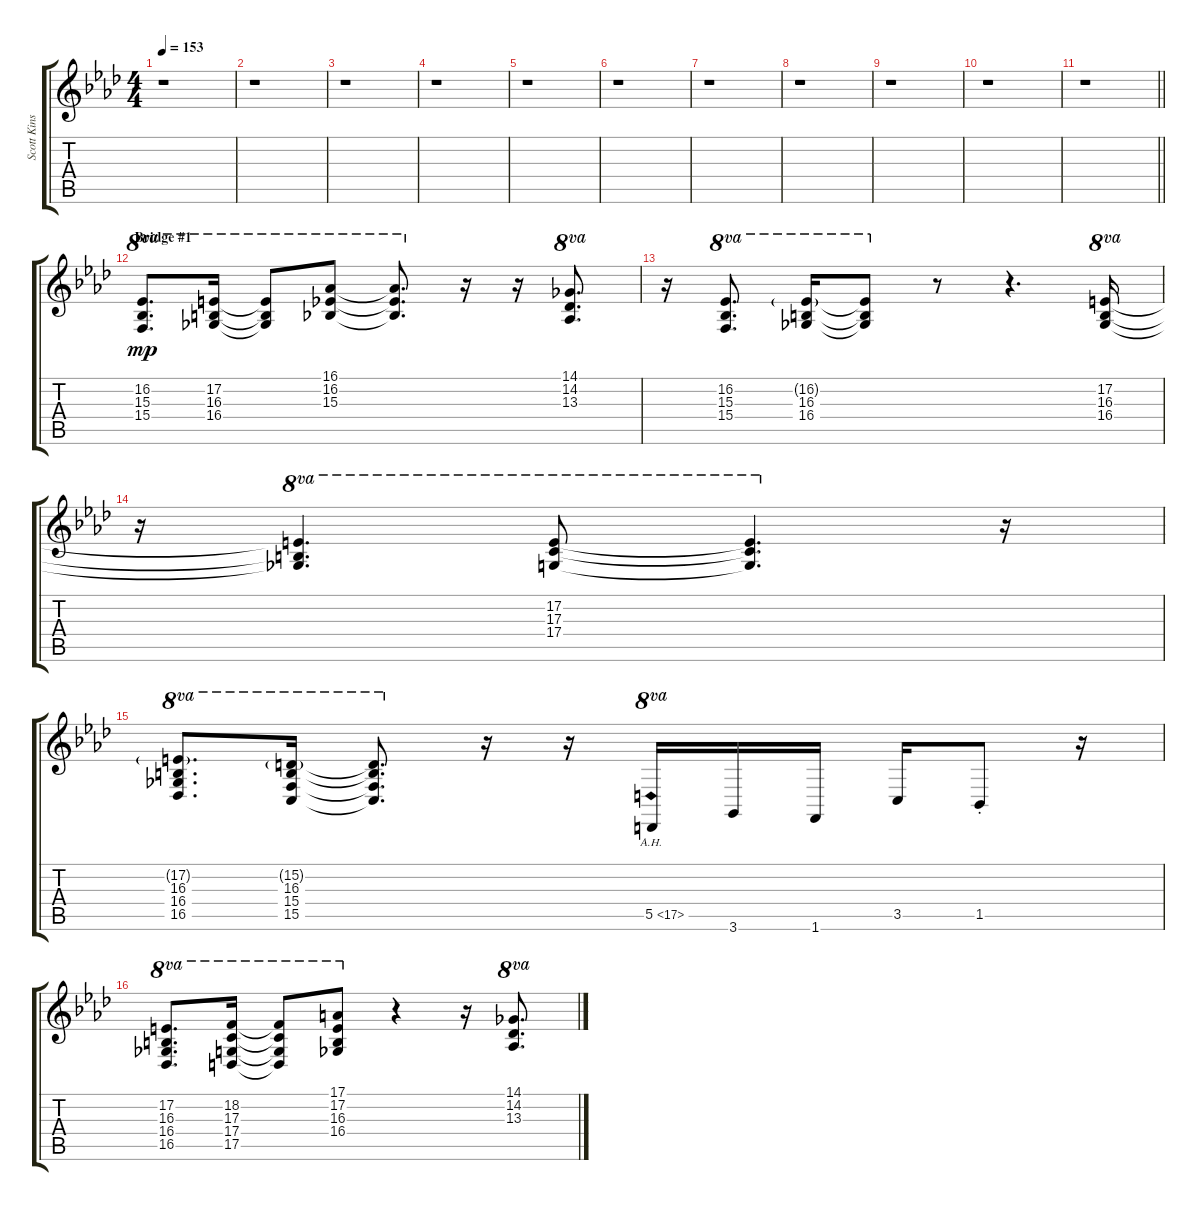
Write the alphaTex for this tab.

\track ("Scott Kinsey - Lead Synth" "Scott Kins") {instrument flute}
\staff {score tabs}
\tuning (E4 B3 G3 D3 A2 E2) {hide}
\ts (4 4)
\tempo 153
\clef g2
\ks ab
r.1{dy ff} |
r.1 |
r.1 |
r.1 |
r.1 |
r.1 |
r.1 |
r.1 |
r.1 |
r.1 |
\barLineRight lightlight
r.1 |
\section ("" "Bridge #1")
(16.2 15.3 15.4).8{d ot 8va dy mp} (17.2 16.3 16.4).16{ot 8va} (17.2{t} 16.3{t} 16.4{t}).8{ot 8va} (16.1 16.2 15.3).8{ot 8va} (16.1{t} 16.2{t} 15.3{t}).8{d ot 8va} r.16 r.16 (14.1 14.2 13.3).8{d ot 8va} |
r.16 (16.2 15.3 15.4).8{d ot 8va} (16.2{g} 16.3 16.4).16{ot 8va} (16.2{t} 16.3{t} 16.4{t}).8{ot 8va} r.8 r.4{d} (17.2 16.3 16.4).16{ot 8va} |
r.16 (17.2{t} 16.3{t} 16.4{t}).4{d ot 8va} (17.2 17.3 17.4).8{ot 8va} (17.2{t} 17.3{t} 17.4{t}).4{d ot 8va} r.16 |
(17.2{g} 16.3 16.4 16.5).8{d ot 8va} (15.2{g} 16.3 15.4 15.5).16{ot 8va} (15.2{t} 16.3{t} 15.4{t} 15.5{t}).8{d ot 8va} r.16 r.16 5.5{ah 12}.16{ot 8va} 3.6.16 1.6.16 3.5.16 1.5{st}.8 r.16 |
(17.2 16.3 16.4 16.5).8{d ot 8va} (18.2 17.3 17.4 17.5).16{ot 8va} (18.2{t} 17.3{t} 17.4{t} 17.5{t}).8{ot 8va} (17.1 17.2 16.3 16.4).8{ot 8va} r.4 r.16 (14.1 14.2 13.3).8{d ot 8va}
